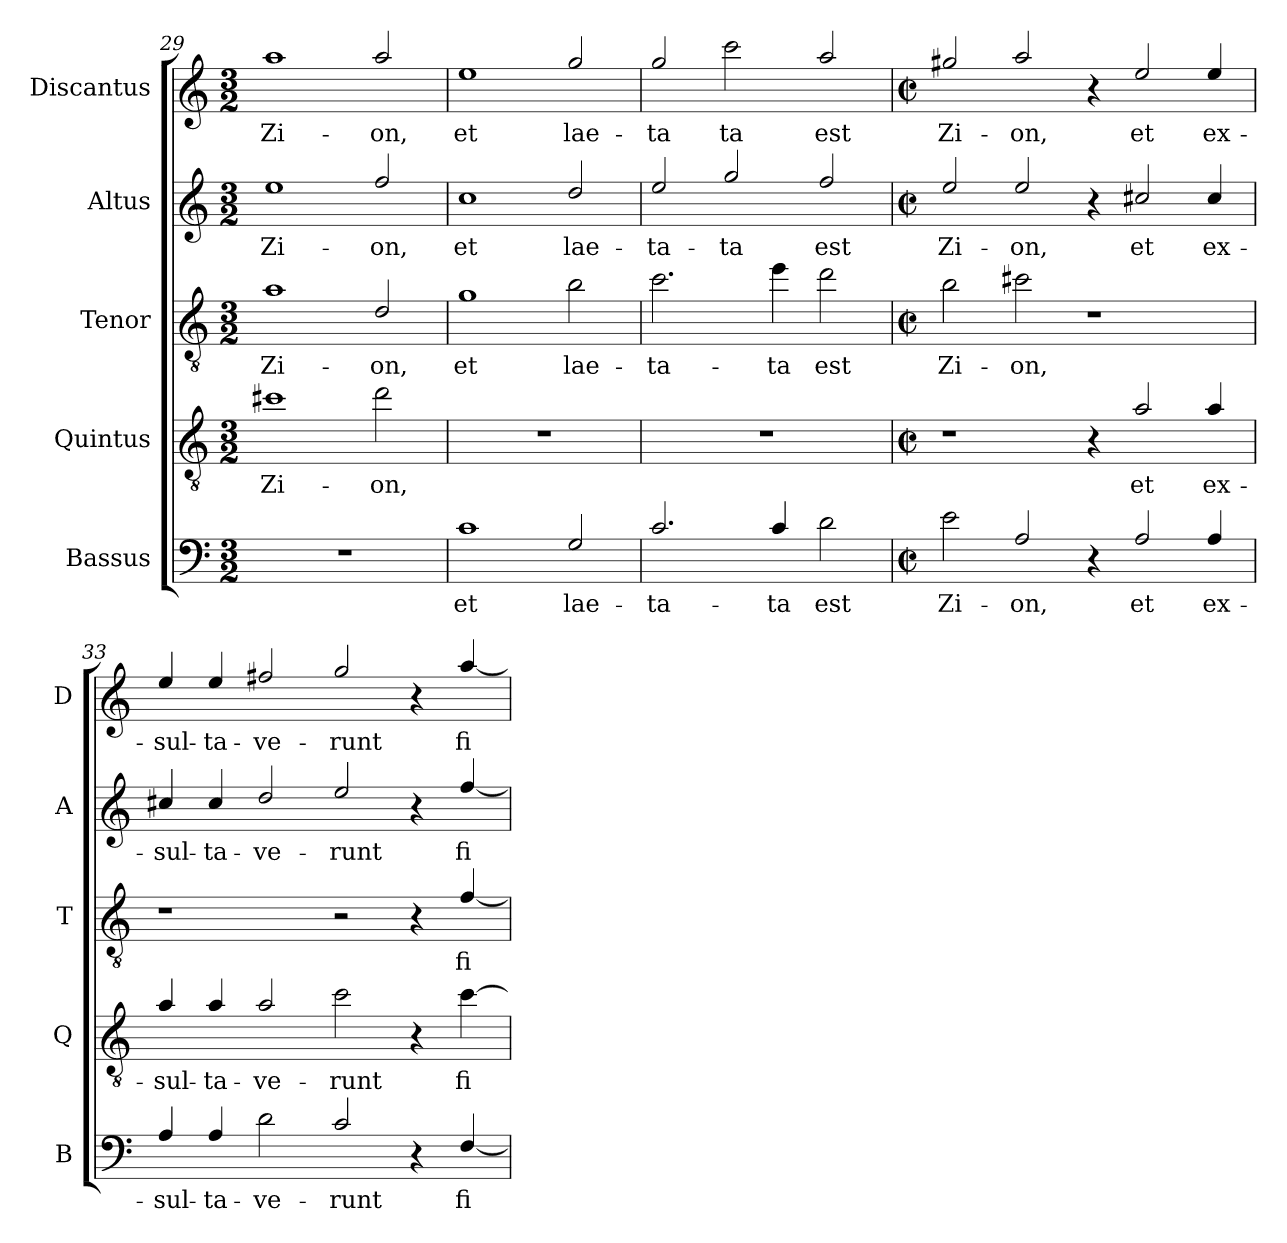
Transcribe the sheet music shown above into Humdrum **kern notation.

**kern	**text	**kern	**text	**kern	**text	**kern	**text	**kern	**text
*part5	*part5	*part4	*part4	*part3	*part3	*part2	*part2	*part1	*part1
*staff5	*staff5	*staff4	*staff4	*staff3	*staff3	*staff2	*staff2	*staff1	*staff1
*I"Bassus	*	*I"Quintus	*	*I"Tenor	*	*I"Altus	*	*I"Discantus	*
*I'B	*	*I'Q	*	*I'T	*	*I'A	*	*I'D	*
!!LO:LB:g=z
*clefF4	*	*clefGv2	*	*clefGv2	*	*clefG2	*	*clefG2	*
*ITrd7c12	*	*ITrd7c12	*	*ITrd7c12	*	*ITrd7c12	*	*ITrd7c12	*
*k[]	*	*k[]	*	*k[]	*	*k[]	*	*k[]	*
*C:	*	*C:	*	*C:	*	*C:	*	*C:	*
*M3/2	*	*M3/2	*	*M3/2	*	*M3/2	*	*M3/2	*
=29	=29	=29	=29	=29	=29	=29	=29	=29	=29
!	!	!	!LO:LY:b	!	!LO:LY:b	!	!LO:LY:b	!	!LO:LY:b
1.r	.	1c#X	Zi-	1A	Zi-	1e	Zi-	1a	Zi-
!	!	!	!LO:LY:b	!	!LO:LY:b	!	!LO:LY:b	!	!LO:LY:b
.	.	2d\	-on,	2D/	-on,	2f/	-on,	2a/	-on,
=30	=30	=30	=30	=30	=30	=30	=30	=30	=30
!	!LO:LY:b	!	!	!	!LO:LY:b	!	!LO:LY:b	!	!LO:LY:b
1C	et	1.r	.	1G	et	1c	et	1e	et
!	!LO:LY:b	!	!	!	!LO:LY:b	!	!LO:LY:b	!	!LO:LY:b
2GG/	lae-	.	.	2B\	lae-	2d/	lae-	2g/	lae-
=31	=31	=31	=31	=31	=31	=31	=31	=31	=31
!	!LO:LY:b	!	!	!	!LO:LY:b	!	!LO:LY:b	!	!LO:LY:b
2.C/	-ta-	1.r	.	2.c\	-ta-	2e/	-ta-	2g/	-ta
!	!	!	!	!	!	!	!LO:LY:b	!	!LO:LY:b
.	.	.	.	.	.	2g/	-ta	2cc\	ta
!	!LO:LY:b	!	!	!	!LO:LY:b	!	!	!	!
4C/	-ta	.	.	4e\	-ta	.	.	.	.
!	!LO:LY:b	!	!	!	!LO:LY:b	!	!LO:LY:b	!	!LO:LY:b
2D\	est	.	.	2d\	est	2f/	est	2a/	est
=32	=32	=32	=32	=32	=32	=32	=32	=32	=32
*M2/2	*	*M2/2	*	*M2/2	*	*M2/2	*	*M2/2	*
*met(c|)	*	*met(c|)	*	*met(c|)	*	*met(c|)	*	*met(c|)	*
!	!LO:LY:b	!	!	!	!LO:LY:b	!	!LO:LY:b	!	!LO:LY:b
2E\	Zi-	1r	.	2B\	Zi-	2e/	Zi-	2g#X/	Zi-
!	!LO:LY:b	!	!	!	!LO:LY:b	!	!LO:LY:b	!	!LO:LY:b
2AA/	-on,	.	.	2c#X\	-on,	2e/	-on,	2a/	-on,
4r	.	4r	.	1r	.	4r	.	4r	.
!	!LO:LY:b	!	!LO:LY:b	!	!	!	!LO:LY:b	!	!LO:LY:b
2AA/	et	2A/	et	.	.	2c#X/	et	2e/	et
!	!LO:LY:b	!	!LO:LY:b	!	!	!	!LO:LY:b	!	!LO:LY:b
4AA/	ex-	4A/	ex-	.	.	4c#/	ex-	4e/	ex-
=33	=33	=33	=33	=33	=33	=33	=33	=33	=33
!	!LO:LY:b	!	!LO:LY:b	!	!	!	!LO:LY:b	!	!LO:LY:b
4AA/	-sul-	4A/	-sul-	1r	.	4c#X/	-sul-	4e/	-sul-
!	!LO:LY:b	!	!LO:LY:b	!	!	!	!LO:LY:b	!	!LO:LY:b
4AA/	-ta-	4A/	-ta-	.	.	4c#/	-ta-	4e/	-ta-
!	!LO:LY:b	!	!LO:LY:b	!	!	!	!LO:LY:b	!	!LO:LY:b
2D\	-ve-	2A/	-ve-	.	.	2d/	-ve-	2f#X/	-ve-
!	!LO:LY:b	!	!LO:LY:b	!	!	!	!LO:LY:b	!	!LO:LY:b
2C/	-runt	2c\	-runt	2r	.	2e/	-runt	2g/	-runt
4r	.	4r	.	4r	.	4r	.	4r	.
!	!LO:LY:b	!	!LO:LY:b	!	!LO:LY:b	!	!LO:LY:b	!	!LO:LY:b
[4FF/	fi-	[4c\	fi-	[4F/	fi-	[4f/	fi-	[4a/	fi-
=	=	=	=	=	=	=	=	=	=
*-	*-	*-	*-	*-	*-	*-	*-	*-	*-
